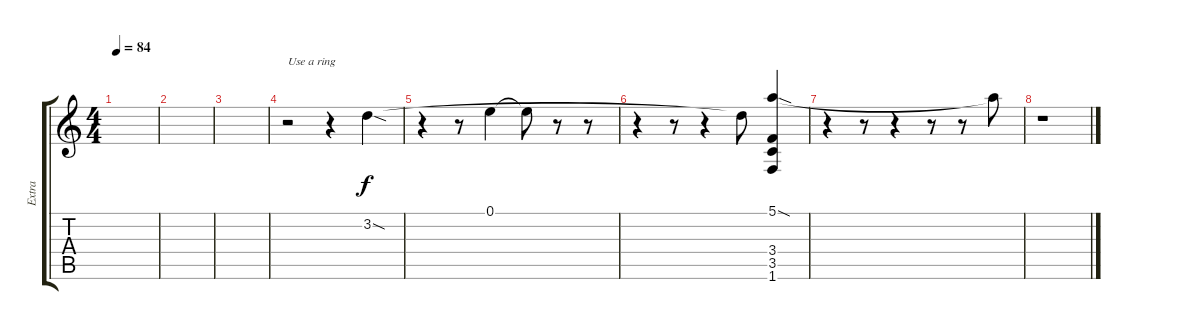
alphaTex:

\track ("Extra" "Extra") {instrument electricguitarjazz}
\staff {score tabs}
\tuning (E4 B3 G3 D3 A2 E2) {hide}
\ts (4 4)
\tempo 84
\clef g2
\ks c
|
|
|
r.2{txt "Use a ring"} r.4 3.2{sod}.4 |
r.4 r.8 0.1.4 0.1{t}.8 r.8 r.8 |
r.4 r.8 r.4 3.2{t}.8 (5.1{sod} 3.4 3.5 1.6).4 |
r.4 r.8 r.4 r.8 r.8 5.1{t}.8 |
r.1
